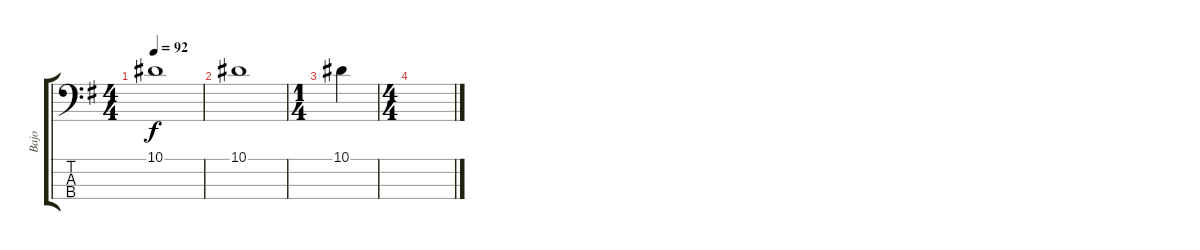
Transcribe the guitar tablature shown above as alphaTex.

\track ("Bajo" "Bajo") {instrument electricbassfinger}
\staff {score tabs}
\tuning (F2 C2 G1 D1) {hide}
\ts (4 4)
\tempo 92
\clef f4
\ks g
10.1.1{dy f} |
10.1.1 |
\ts (1 4)
10.1.4 |
\ts (4 4)
